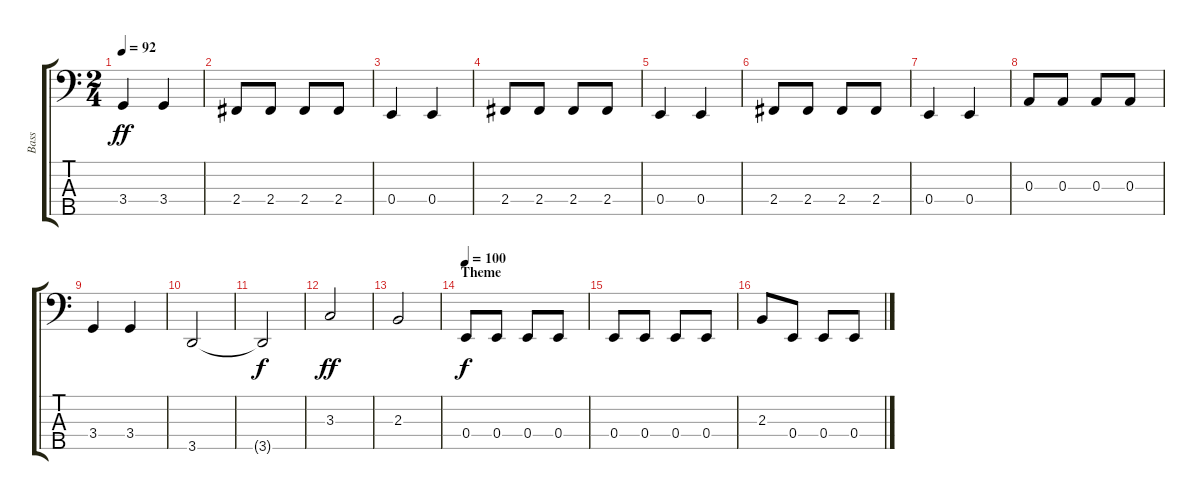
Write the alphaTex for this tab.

\track ("Bass" "Bass") {instrument electricbassfinger}
\staff {score tabs}
\tuning (G2 D2 A1 E1 B0) {hide}
\ts (2 4)
\tempo 92
\clef f4
\ks c
3.4.4{dy ff} 3.4.4 |
2.4.8 2.4.8 2.4.8 2.4.8 |
0.4.4 0.4.4 |
2.4.8 2.4.8 2.4.8 2.4.8 |
0.4.4 0.4.4 |
2.4.8 2.4.8 2.4.8 2.4.8 |
0.4.4 0.4.4 |
0.3.8 0.3.8 0.3.8 0.3.8 |
3.4.4 3.4.4 |
3.5.2 |
3.5{t}.2{dy f} |
3.3.2{dy ff} |
2.3.2 |
\section ("" "Theme")
\tempo 100
0.4.8{dy f} 0.4.8 0.4.8 0.4.8 |
0.4.8 0.4.8 0.4.8 0.4.8 |
2.3.8 0.4.8 0.4.8 0.4.8
